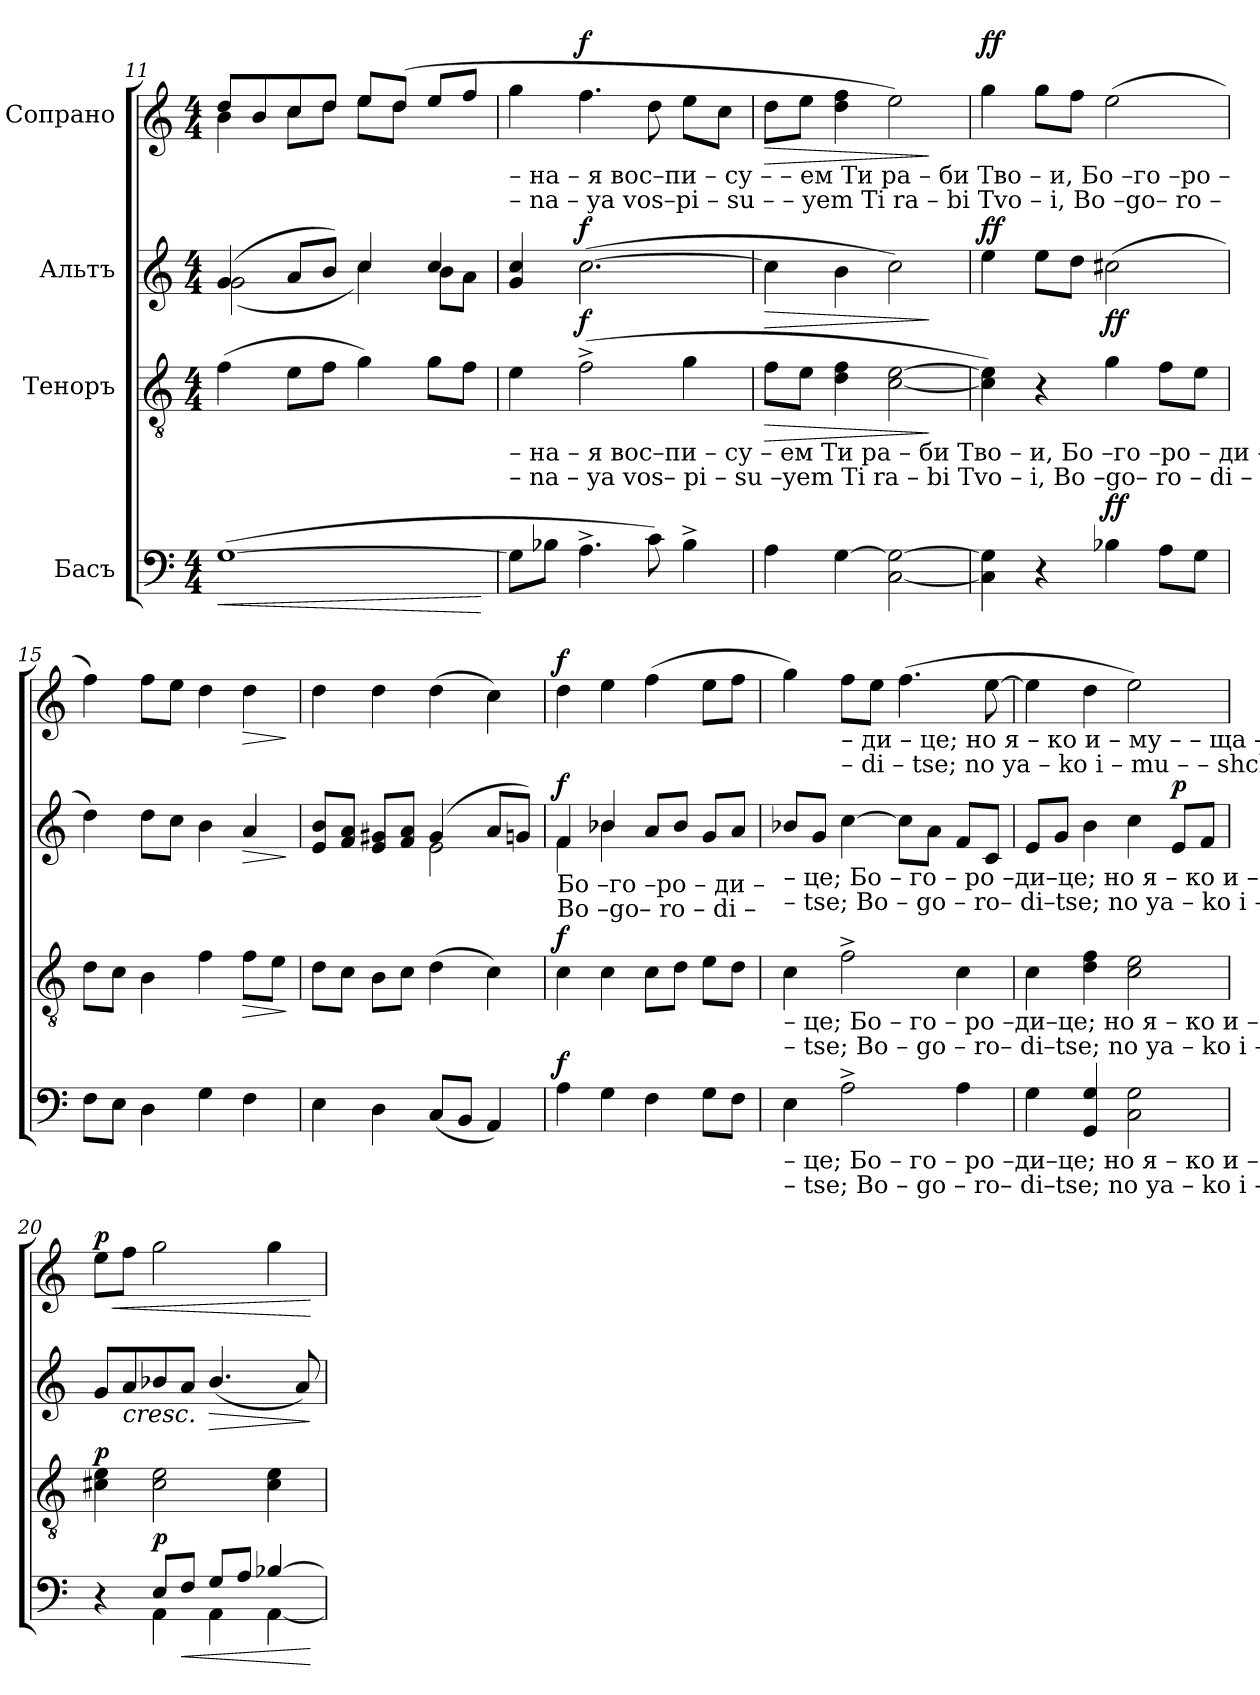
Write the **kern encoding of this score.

**kern	**dynam	**kern	**dynam	**kern	**dynam	**kern	**dynam
*part4	*part4	*part3	*part3	*part2	*part2	*part1	*part1
*staff4	*staff4	*staff3	*staff3	*staff2	*staff2	*staff1	*staff1
*I"Басъ	*	*I"Теноръ	*	*I"Альтъ	*	*I"Сопрано	*
*clefF4	*	*clefGv2	*	*clefG2	*	*clefG2	*
*k[]	*	*k[]	*	*k[]	*	*k[]	*
*M4/4	*	*M4/4	*	*M4/4	*	*M4/4	*
=11	=11	=11	=11	=11	=11	=11	=11
!	!LO:HP:b	!	!	!	!	!	!
*	*	*	*	*^	*	*^	*
(>[1G	<	(4f\	.	(4g/	(2g\	.	8dd/L	(4b\	.
.	.	.	.	.	.	.	8b/	.	.
.	.	8e\L	.	8a/L	.	.	8cc/	8cc\L	.
.	.	8f\J	.	8b/J)	.	.	8dd/J	8dd\J	.
.	.	4g\)	.	4cc/	4cc\)	.	8ee/L	8ee\L	.
.	.	.	.	.	.	.	(8dd/J	8dd\J	.
.	.	8g\L	.	4cc/	8b\L	.	8ee/L	4ryy	.
.	.	8f\J	.	.	8a\J	.	8ff/J	.	.
*	*	*	*	*v	*v	*	*	*	*
*	*	*	*	*	*	*v	*v	*
.	[	.	.	.	.	.	.
!!LO:PB:g=z
=12	=12	=12	=12	=12	=12	=12	=12
!	!	!	!	!	!	!LO:TX:b:t=– на   –   я                                               вос–пи  –  су      –        –      ем  Ти   ра   –    би      Тво  –  и,                     Бо –го –ро   –	!
!	!	!	!	!	!	!LO:TX:b:t=– na   –  ya                                              vos–pi   –  su      –        –    yem Ti    ra    –    bi       Tvo –   i,                      Bo –go– ro   –	!
!	!	!LO:TX:b:t=– на   –   я                                                                  вос–пи  –  су  – ем   Ти    ра  –   би        Тво – и,                     Бо –го –ро  – ди –	!	!	!	!	!
!	!	!LO:TX:b:t=– na   –  ya                                                                 vos– pi  –  su  –yem Ti     ra   –   bi         Tvo –  i,                     Bo –go– ro   – di  –	!	!	!	!	!
8G\L]	.	4e\	.	4g/ 4cc/	.	4gg\	.
8B-X\J	.	.	.	.	.	.	.
!	!	!	!LO:DY:a	!	!LO:DY:a	!	!LO:DY:a
4.A^\	.	(2f^\	f	(>[2.cc\	f	4.ff\	f
8c\)	.	.	.	.	.	8dd\	.
4B-^\	.	4g\	.	.	.	8ee\L	.
.	.	.	.	.	.	8cc\J	.
=13	=13	=13	=13	=13	=13	=13	=13
!	!	!	!LO:HP:b	!	!LO:HP:b	!	!LO:HP:b
4A\	.	8f\L	>	4cc\]	>	8dd\L	>
.	.	8e\J	.	.	.	8ee\J	.
[4G\	.	4d\ 4f\	.	4b\	.	4dd\ 4ff\	.
[2C\ 2G\_	.	[2c\ [2e\	.	2cc\)	.	2ee\)	.
.	.	.	]	.	]	.	]
=14	=14	=14	=14	=14	=14	=14	=14
!	!	!	!	!	!LO:DY:a	!	!LO:DY:a
4C\] 4G\]	.	4c\] 4e\])	.	4ee\	ff	4gg\	ff
4r	.	4r	.	8ee\L	.	8gg\L	.
.	.	.	.	8dd\J	.	8ff\J	.
!	!LO:DY:a	!	!LO:DY:a	!	!	!	!
4B-X\	ff	4g\	ff	(2cc#X\	.	(2ee\	.
8A\L	.	8f\L	.	.	.	.	.
8G\J	.	8e\J	.	.	.	.	.
=15	=15	=15	=15	=15	=15	=15	=15
8F\L	.	8d\L	.	4dd\)	.	4ff\)	.
8E\J	.	8c\J	.	.	.	.	.
4D\	.	4B\	.	8dd\L	.	8ff\L	.
.	.	.	.	8cc\J	.	8ee\J	.
4G\	.	4f\	.	4b\	.	4dd\	.
!	!	!	!LO:HP:b	!	!LO:HP:b	!	!LO:HP:b
4F\	.	8f\L	>	4a/	>	4dd\	>
.	.	8e\J	.	.	.	.	.
.	.	.	]	.	]	.	]
=16	=16	=16	=16	=16	=16	=16	=16
*	*	*	*	*^	*	*	*
4E\	.	8d\L	.	8e/ 8b/L	4ryy	.	4dd\	.
.	.	8c\J	.	8f/ 8a/J	.	.	.	.
4D\	.	8B\L	.	8e/ 8g#X/L	4ryy	.	4dd\	.
.	.	8c\J	.	8f/ 8a/J	.	.	.	.
(8C/L	.	(4d\	.	(4g#/	2e\	.	(4dd\	.
8BB/J	.	.	.	.	.	.	.	.
4AA/)	.	4c\)	.	8a/L	.	.	4cc\)	.
.	.	.	.	8gn/J)	.	.	.	.
=17	=17	=17	=17	=17	=17	=17	=17	=17
!	!	!	!	!LO:TX:b:t=Бо –го –ро  – ди –	!	!	!	!
!	!	!	!	!LO:TX:b:t=Bo –go– ro   – di  –	!	!	!	!
!	!LO:DY:a	!	!LO:DY:a	!	!	!LO:DY:a	!	!LO:DY:a
4A\	f	4c\	f	4f/	4f\	f	4dd\	f
4G\	.	4c\	.	4b-X/	4b-\	.	4ee\	.
4F\	.	8c\L	.	8a/L	2ryy	.	(4ff\	.
.	.	8d\J	.	8b-/J	.	.	.	.
8G\L	.	8e\L	.	8g/L	.	.	8ee\L	.
8F\J	.	8d\J	.	8a/J	.	.	8ff\J	.
*	*	*	*	*v	*v	*	*	*
!!LO:LB:g=z
=18	=18	=18	=18	=18	=18	=18	=18
!	!	!	!	!LO:TX:b:t=– це;    Бо      –      го    –   ро –ди–це;  но         я         –        ко                        и    –    му       –       –       ща   –    я    дер–жа–ву	!	!	!
!	!	!	!	!LO:TX:b:t=– tse;   Bo      –      go   –    ro– di–tse;   no        ya        –       ko                         i     –    mu      –      –     shcha  – ya   der–zha–vu	!	!	!
!	!	!LO:TX:b:t=– це;    Бо      –      го    –   ро –ди–це;              но         я        –        ко             и    –    му       –       –       ща   –    я     дер–жа–ву	!	!	!	!	!
!	!	!LO:TX:b:t=– tse;   Bo      –      go   –    ro– di–tse;               no        ya        –       ko             i     –    mu      –      –    shcha  – ya    der–zha–vu	!	!	!	!	!
!LO:TX:b:t=– це;    Бо      –      го    –   ро –ди–це;                          но      я   –    ко                          и     –      му   –    ща   –    я    дер–жа–ву	!	!	!	!	!	!	!
!LO:TX:b:t=– tse;   Bo      –      go   –    ro– di–tse;                           no    ya   –   ko                           i      –      mu –  shcha  – ya   der–zha–vu	!	!	!	!	!	!	!
4E\	.	4c\	.	8b-X/L	.	4gg\)	.
.	.	.	.	8g/J	.	.	.
!	!	!	!	!	!	!LO:TX:b:t=– ди  – це;                                                       но        я        –        ко             и    –    му       –       –       ща   –   я    дер–жа–ву	!
!	!	!	!	!	!	!LO:TX:b:t=– di  –  tse;                                                      no       ya        –       ko              i     –    mu      –      –    shcha  – ya  der–zha–vu	!
2A^\	.	2f^\	.	[4cc\	.	8ff\L	.
.	.	.	.	.	.	8ee\J	.
.	.	.	.	8cc\L]	.	(4.ff\	.
.	.	.	.	8a\J	.	.	.
4A\	.	4c\	.	8f/L	.	.	.
.	.	.	.	8c/J	.	[8ee\	.
=19	=19	=19	=19	=19	=19	=19	=19
4G\	.	4c\	.	8e/L	.	4ee\]	.
.	.	.	.	8g/J	.	.	.
4GG/ 4G/	.	4d\ 4f\	.	4b\	.	4dd\	.
2C\ 2G\	.	2c\ 2e\	.	4cc\	.	2ee\)	.
!	!	!	!	!	!LO:DY:a	!	!
.	.	.	.	8e/L	p	.	.
.	.	.	.	8f/J	.	.	.
=20	=20	=20	=20	=20	=20	=20	=20
*^	*	*	*	*	*	*	*
!	!	!	!	!LO:DY:a	!	!	!	!LO:HP:b
!	!	!	!	!	!	!	!	!LO:DY:n=1:a
4r	4ryy	.	4c#X\ 4e\	p	8g/L	.	8ee\L	< p
!	!	!	!	!	!	!LO:HP:b	!	!
.	.	.	.	.	8a/	<	8ff\J	.
!	!	!LO:DY:a	!	!	!	!	!	!
8E/L	4AA\	p	2c#\ 2e\	.	8b-X/	.	2gg\	.
!	!	!LO:HP:b	!	!	!	!	!	!
8F/J	.	<	.	.	8a/J	.	.	.
!	!	!	!	!	!	!LO:HP:b	!	!
8G/L	4AA\	.	.	.	(4.b-/	>	.	.
8A/J	.	.	.	.	.	.	.	.
[4B-X/	[4AA\	.	4c#\ 4e\	.	.	.	4gg\	.
.	.	.	.	.	8a/)	.	.	.
*v	*v	*	*	*	*	*	*	*
.	[	.	.	.	[ ]	.	[
=	=	=	=	=	=	=	=
*-	*-	*-	*-	*-	*-	*-	*-
